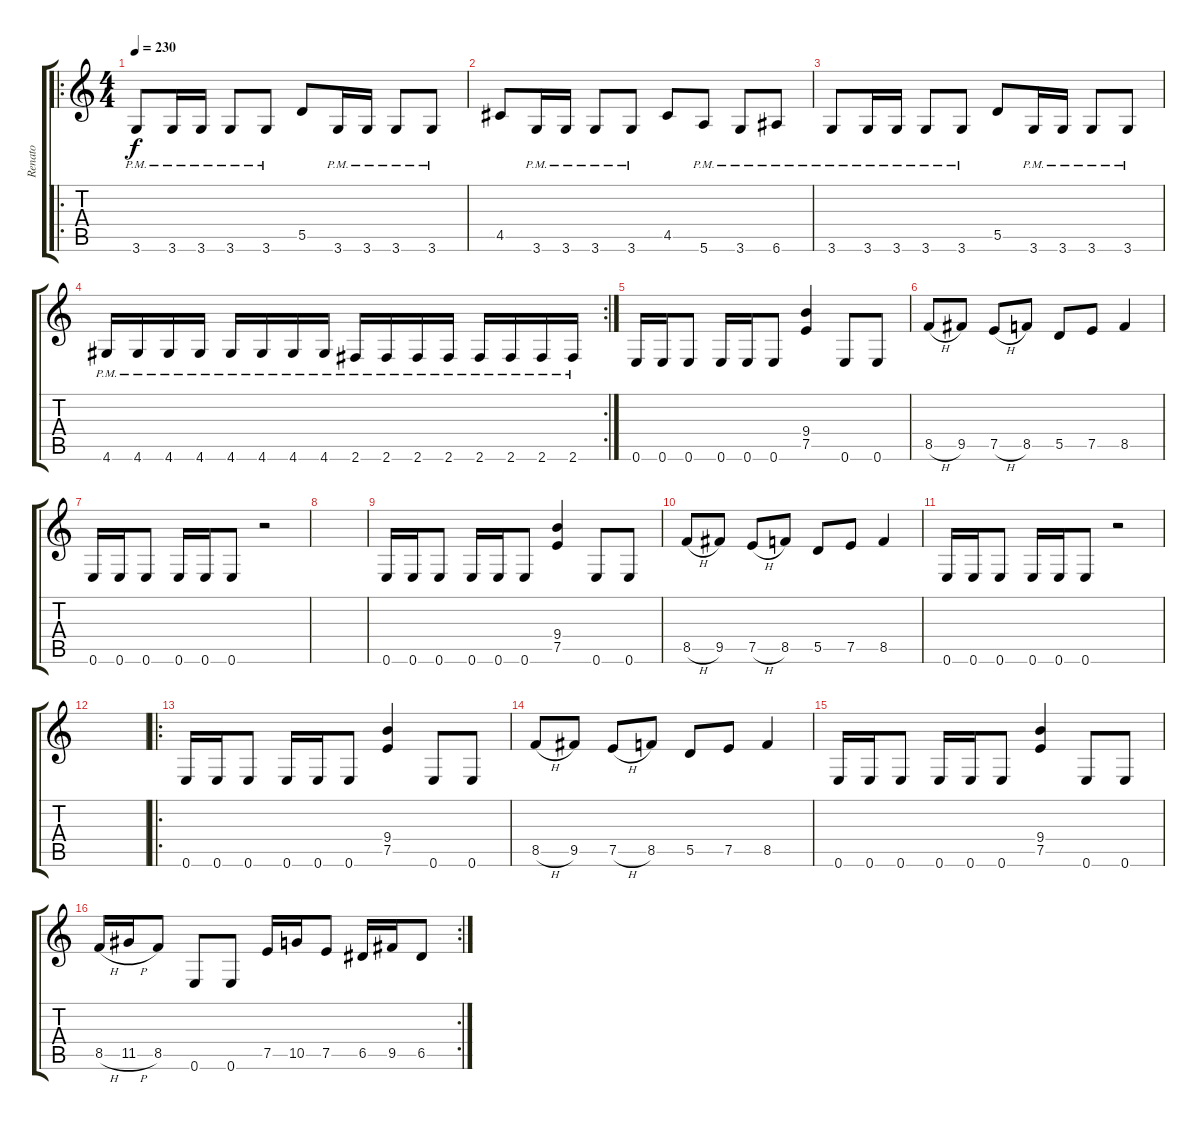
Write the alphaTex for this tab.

\track ("Renato" "Renato") {instrument distortionguitar}
\staff {score tabs}
\tuning (E4 B3 G3 D3 A2 E2) {hide}
\ro
\ts (4 4)
\tempo 230
\clef g2
\ks c
3.6{pm}.8{dy f} 3.6{pm}.16 3.6{pm}.16 3.6{pm}.8 3.6{pm}.8 5.5.8 3.6{pm}.16 3.6{pm}.16 3.6{pm}.8 3.6{pm}.8 |
4.5.8 3.6{pm}.16 3.6{pm}.16 3.6{pm}.8 3.6{pm}.8 4.5.8 5.6{pm}.8 3.6{pm}.8 6.6{pm}.8 |
3.6{pm}.8 3.6{pm}.16 3.6{pm}.16 3.6{pm}.8 3.6{pm}.8 5.5.8 3.6{pm}.16 3.6{pm}.16 3.6{pm}.8 3.6{pm}.8 |
\rc 2
4.6{pm}.16 4.6{pm}.16 4.6{pm}.16 4.6{pm}.16 4.6{pm}.16 4.6{pm}.16 4.6{pm}.16 4.6{pm}.16 2.6{pm}.16 2.6{pm}.16 2.6{pm}.16 2.6{pm}.16 2.6{pm}.16 2.6{pm}.16 2.6{pm}.16 2.6{pm}.16 |
0.6.16 0.6.16 0.6.8 0.6.16 0.6.16 0.6.8 (9.4 7.5).4 0.6.8 0.6.8 |
8.5{h}.8 9.5.8 7.5{h}.8 8.5.8 5.5.8 7.5.8 8.5.4 |
0.6.16 0.6.16 0.6.8 0.6.16 0.6.16 0.6.8 r.2 |
|
0.6.16 0.6.16 0.6.8 0.6.16 0.6.16 0.6.8 (9.4 7.5).4 0.6.8 0.6.8 |
8.5{h}.8 9.5.8 7.5{h}.8 8.5.8 5.5.8 7.5.8 8.5.4 |
0.6.16 0.6.16 0.6.8 0.6.16 0.6.16 0.6.8 r.2 |
|
\ro
0.6.16 0.6.16 0.6.8 0.6.16 0.6.16 0.6.8 (9.4 7.5).4 0.6.8 0.6.8 |
8.5{h}.8 9.5.8 7.5{h}.8 8.5.8 5.5.8 7.5.8 8.5.4 |
0.6.16 0.6.16 0.6.8 0.6.16 0.6.16 0.6.8 (9.4 7.5).4 0.6.8 0.6.8 |
\rc 2
8.5{h}.16 11.5{h}.16 8.5.8 0.6.8 0.6.8 7.5.16 10.5.16 7.5.8 6.5.16 9.5.16 6.5.8
